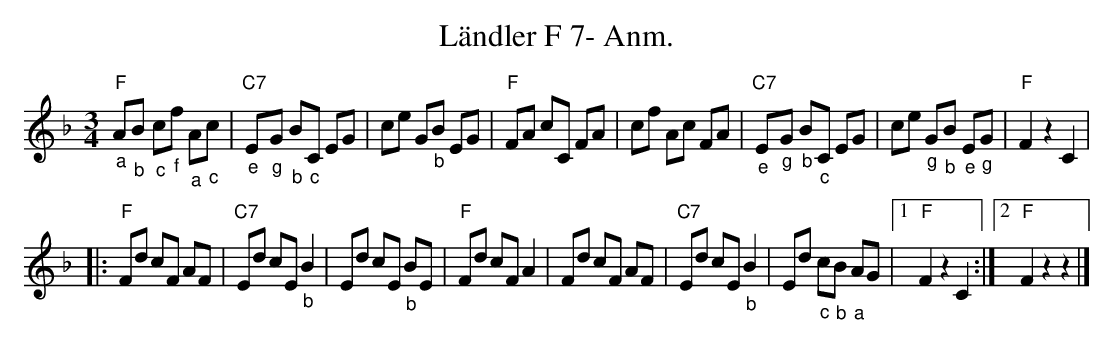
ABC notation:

X:1
T:Ländler F 7- Anm.
M:3/4
L:1/8
K:Fmaj
"F""_a"A"_b"B "_c"c"_f"f "_a"A"_c"c | "C7""_e"E"_g"G "_b"B"_c"C EG | ce G"_b"B EG | "F"FA cC FA | \
   cf Ac FA | "C7""_e"E"_g"G "_b"B"_c"C EG | ce "_g"G"_b"B "_e"E"_g"G | "F"F2 z2C2 |
|: "F"Fd cF AF | "C7"Ed cE "_b"B2 | Ed cE "_b"BE | "F"Fd cF A2 | \
      Fd cF AF | "C7"Ed cE "_b"B2 | Ed "_c"c"_b"B "_a"AG |1 "F"F2 z2C2 :|2 "F"F2z2z2 |]
